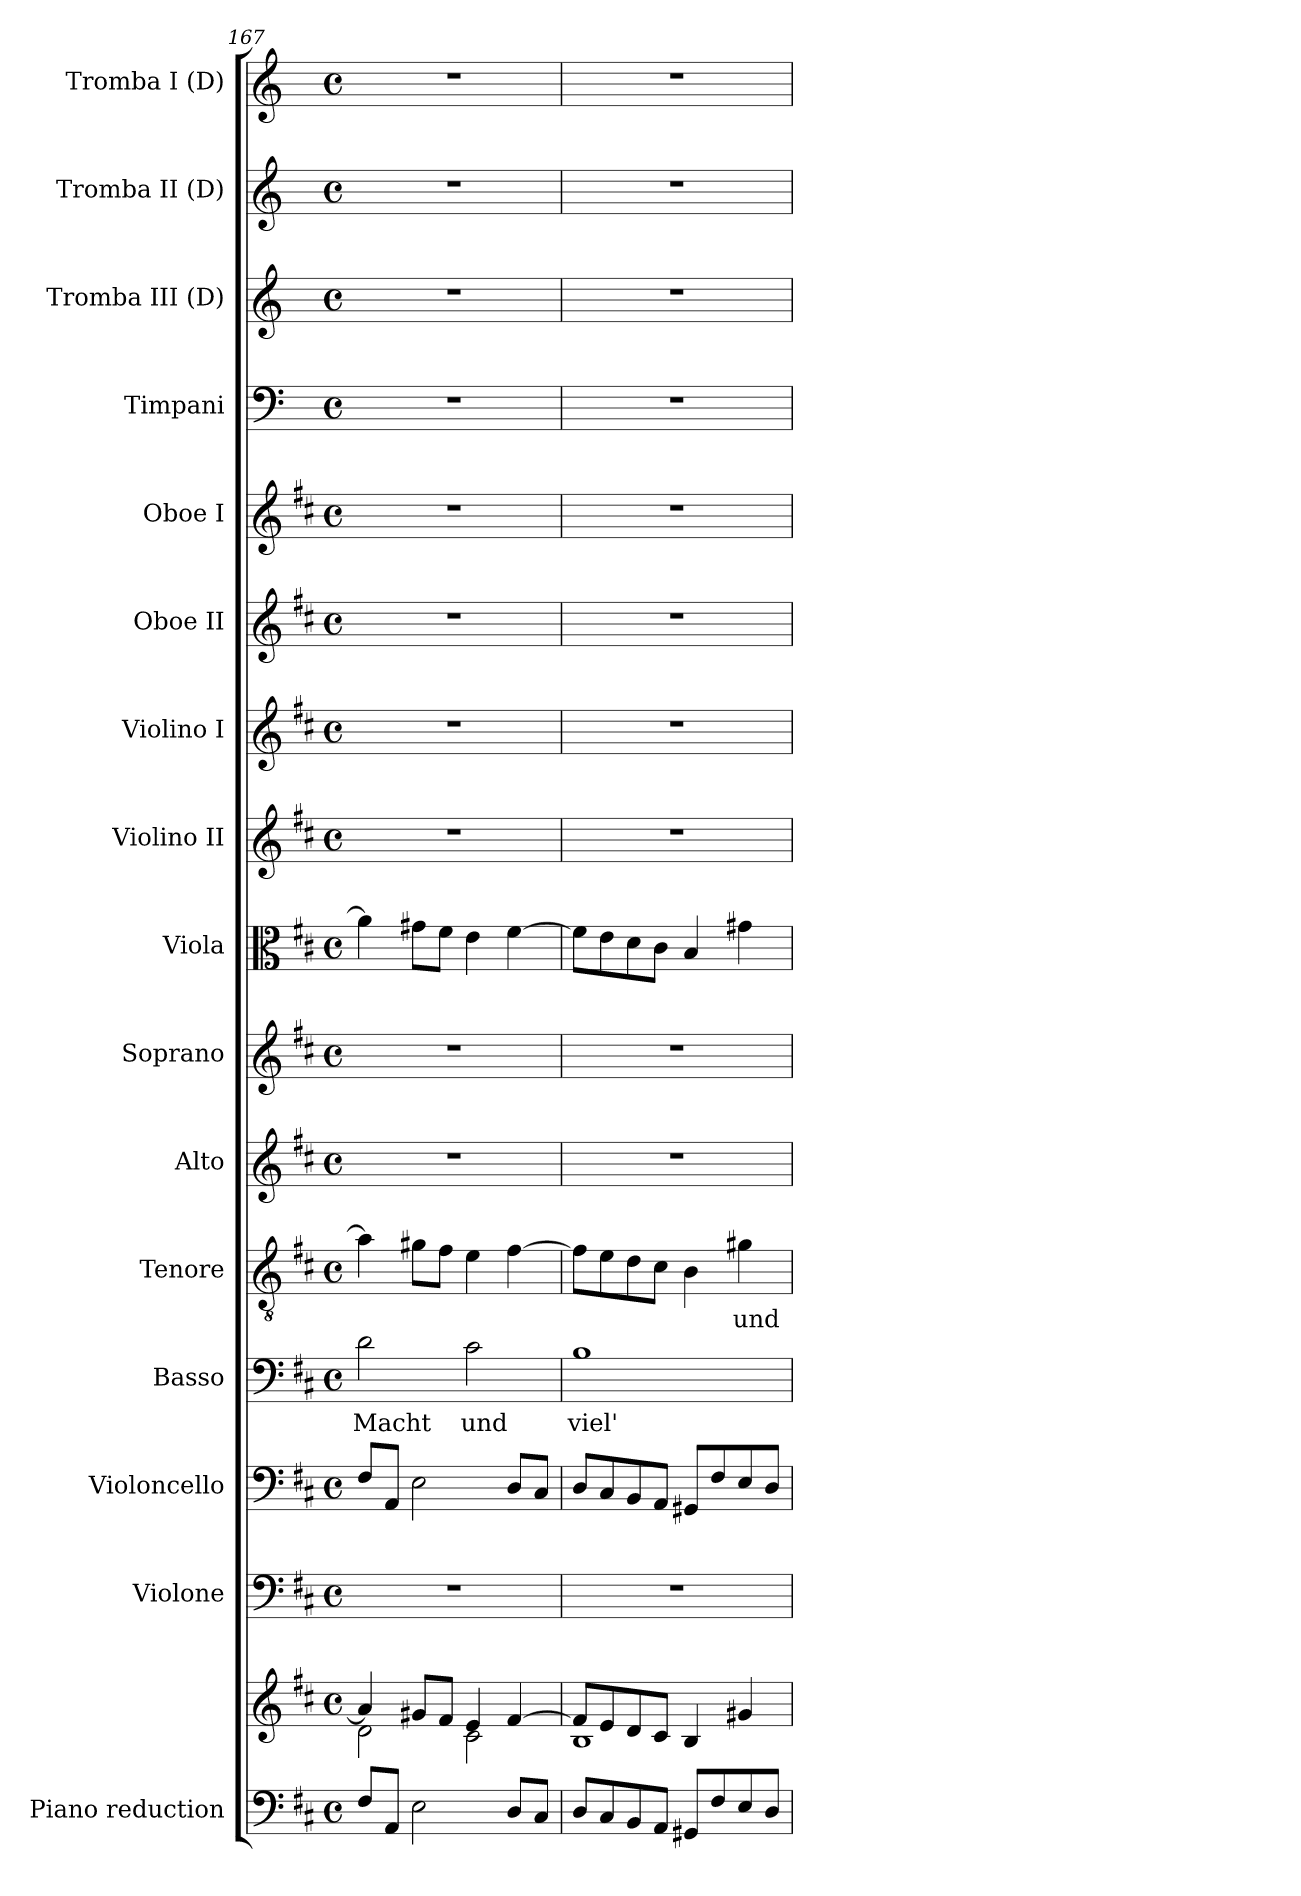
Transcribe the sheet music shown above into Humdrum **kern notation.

**kern	**kern	**kern	**kern	**kern	**text	**kern	**text	**kern	**kern	**kern	**kern	**kern	**kern	**kern	**kern	**kern	**kern	**kern
*part16	*part16	*part15	*part14	*part13	*part13	*part12	*part12	*part11	*part10	*part9	*part8	*part7	*part6	*part5	*part4	*part3	*part2	*part1
*staff17	*staff16	*staff15	*staff14	*staff13	*staff13	*staff12	*staff12	*staff11	*staff10	*staff9	*staff8	*staff7	*staff6	*staff5	*staff4	*staff3	*staff2	*staff1
*I"Piano reduction	*	*I"Violone	*I"Violoncello	*I"Basso	*	*I"Tenore	*	*I"Alto	*I"Soprano	*I"Viola	*I"Violino II	*I"Violino I	*I"Oboe II	*I"Oboe I	*I"Timpani	*I"Tromba III (D)	*I"Tromba II (D)	*I"Tromba I (D)
*I'Pno	*	*	*	*	*	*	*	*	*	*	*	*	*I'Ob	*I'Ob	*I'Timp	*	*	*
*clefF4	*clefG2	*clefF4	*clefF4	*clefF4	*	*clefGv2	*	*clefG2	*clefG2	*clefC3	*clefG2	*clefG2	*clefG2	*clefG2	*clefF4	*clefG2	*clefG2	*clefG2
*	*	*ITrd7c12	*	*	*	*	*	*	*	*	*	*	*	*	*	*ITrd-1c-2	*ITrd-1c-2	*ITrd-1c-2
*k[f#c#]	*k[f#c#]	*k[f#c#]	*k[f#c#]	*k[f#c#]	*	*k[f#c#]	*	*k[f#c#]	*k[f#c#]	*k[f#c#]	*k[f#c#]	*k[f#c#]	*k[f#c#]	*k[f#c#]	*k[]	*k[f#c#]	*k[f#c#]	*k[f#c#]
*M4/4	*M4/4	*M4/4	*M4/4	*M4/4	*	*M4/4	*	*M4/4	*M4/4	*M4/4	*M4/4	*M4/4	*M4/4	*M4/4	*M4/4	*M4/4	*M4/4	*M4/4
*met(c)	*met(c)	*met(c)	*met(c)	*met(c)	*	*met(c)	*	*met(c)	*met(c)	*met(c)	*met(c)	*met(c)	*met(c)	*met(c)	*met(c)	*met(c)	*met(c)	*met(c)
=167	=167	=167	=167	=167	=167	=167	=167	=167	=167	=167	=167	=167	=167	=167	=167	=167	=167	=167
*	*^	*	*	*	*	*	*	*	*	*	*	*	*	*	*	*	*	*
!	!	!	!	!	!	!LO:LY:b	!	!	!	!	!	!	!	!	!	!	!	!	!
8F#/L	4a/]	2d\	1r	8F#/L	2d\	Macht	4a\]	.	1r	1r	4a\]	1r	1r	1r	1r	1r	1r	1r	1r
8AA/J	.	.	.	8AA/J	.	.	.	.	.	.	.	.	.	.	.	.	.	.	.
2E\	8g#X/L	.	.	2E\	.	.	8g#X\L	.	.	.	8g#X\L	.	.	.	.	.	.	.	.
.	8f#/J	.	.	.	.	.	8f#\J	.	.	.	8f#\J	.	.	.	.	.	.	.	.
!	!	!	!	!	!	!LO:LY:b	!	!	!	!	!	!	!	!	!	!	!	!	!
.	4e/	2c#\	.	.	2c#\	und	4e\	.	.	.	4e\	.	.	.	.	.	.	.	.
8D/L	[4f#/	.	.	8D/L	.	.	[4f#\	.	.	.	[4f#\	.	.	.	.	.	.	.	.
8C#/J	.	.	.	8C#/J	.	.	.	.	.	.	.	.	.	.	.	.	.	.	.
=168	=168	=168	=168	=168	=168	=168	=168	=168	=168	=168	=168	=168	=168	=168	=168	=168	=168	=168	=168
!	!	!	!	!	!	!LO:LY:b	!	!	!	!	!	!	!	!	!	!	!	!	!
8D/L	8f#/L]	1B	1r	8D/L	1B	viel'	8f#\L]	.	1r	1r	8f#\L]	1r	1r	1r	1r	1r	1r	1r	1r
8C#/	8e/	.	.	8C#/	.	.	8e\	.	.	.	8e\	.	.	.	.	.	.	.	.
8BB/	8d/	.	.	8BB/	.	.	8d\	.	.	.	8d\	.	.	.	.	.	.	.	.
8AA/J	8c#/J	.	.	8AA/J	.	.	8c#\J	.	.	.	8c#\J	.	.	.	.	.	.	.	.
8GG#X/L	4B/	.	.	8GG#X/L	.	.	4B\	.	.	.	4B/	.	.	.	.	.	.	.	.
8F#/	.	.	.	8F#/	.	.	.	.	.	.	.	.	.	.	.	.	.	.	.
!	!	!	!	!	!	!	!	!LO:LY:b	!	!	!	!	!	!	!	!	!	!	!
8E/	4g#X/	.	.	8E/	.	.	4g#X\	und	.	.	4g#X\	.	.	.	.	.	.	.	.
8D/J	.	.	.	8D/J	.	.	.	.	.	.	.	.	.	.	.	.	.	.	.
*	*v	*v	*	*	*	*	*	*	*	*	*	*	*	*	*	*	*	*	*
=	=	=	=	=	=	=	=	=	=	=	=	=	=	=	=	=	=	=
*-	*-	*-	*-	*-	*-	*-	*-	*-	*-	*-	*-	*-	*-	*-	*-	*-	*-	*-
